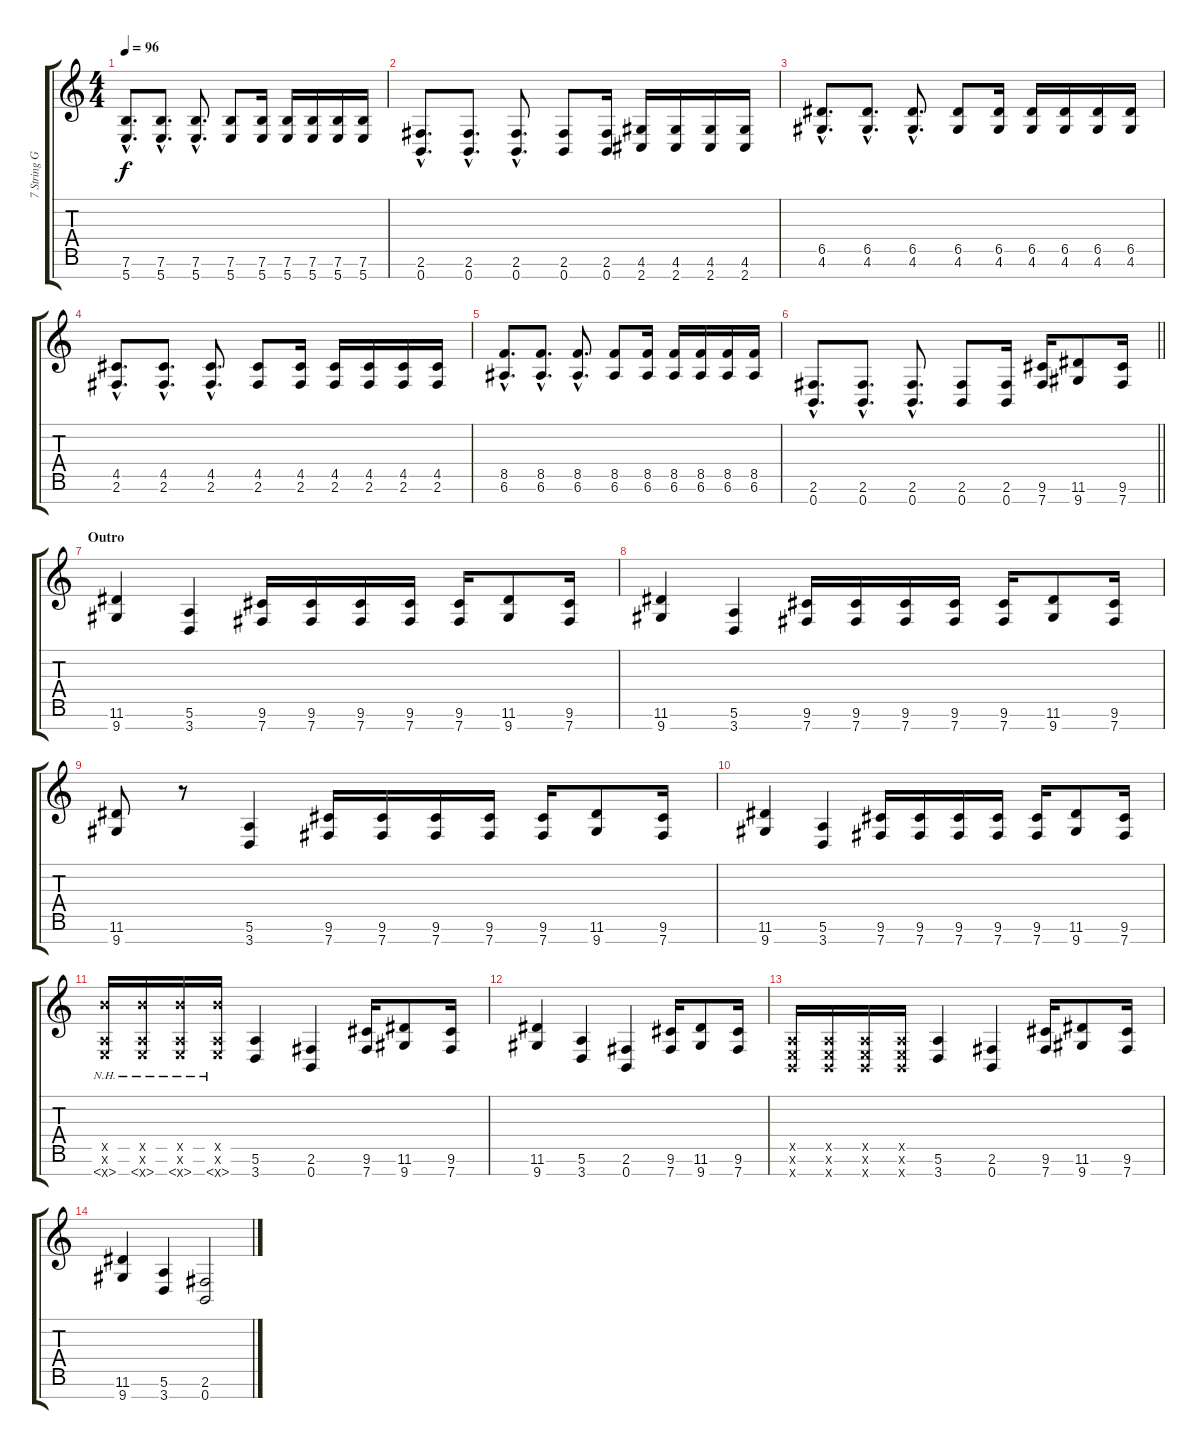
\track ("7 String Guitar" "7 String G") {instrument distortionguitar}
\staff {score tabs}
\tuning (E4 B3 G3 D3 A2 E2 B1) {hide}
\ts (4 4)
\tempo 96
\clef g2
\ks c
(7.6{hac} 5.7{hac}).8{d dy f} (7.6{hac} 5.7{hac}).8{d} (7.6{hac} 5.7{hac}).8{d} (7.6 5.7).8 (7.6 5.7).16 (7.6 5.7).16 (7.6 5.7).16 (7.6 5.7).16 (7.6 5.7).16 |
(2.6{hac} 0.7{hac}).8{d} (2.6{hac} 0.7{hac}).8{d} (2.6{hac} 0.7{hac}).8{d} (2.6 0.7).8 (2.6 0.7).16 (4.6 2.7).16 (4.6 2.7).16 (4.6 2.7).16 (4.6 2.7).16 |
(6.5{hac} 4.6{hac}).8{d} (6.5{hac} 4.6{hac}).8{d} (6.5{hac} 4.6{hac}).8{d} (6.5 4.6).8 (6.5 4.6).16 (6.5 4.6).16 (6.5 4.6).16 (6.5 4.6).16 (6.5 4.6).16 |
(4.5{hac} 2.6{hac}).8{d} (4.5{hac} 2.6{hac}).8{d} (4.5{hac} 2.6{hac}).8{d} (4.5 2.6).8 (4.5 2.6).16 (4.5 2.6).16 (4.5 2.6).16 (4.5 2.6).16 (4.5 2.6).16 |
(8.5{hac} 6.6{hac}).8{d} (8.5{hac} 6.6{hac}).8{d} (8.5{hac} 6.6{hac}).8{d} (8.5 6.6).8 (8.5 6.6).16 (8.5 6.6).16 (8.5 6.6).16 (8.5 6.6).16 (8.5 6.6).16 |
\barLineRight lightlight
(2.6{hac} 0.7{hac}).8{d} (2.6{hac} 0.7{hac}).8{d} (2.6{hac} 0.7{hac}).8{d} (2.6 0.7).8 (2.6 0.7).16 (9.6 7.7).16 (11.6 9.7).8 (9.6 7.7).16 |
\section ("" "Outro")
(11.6 9.7).4 (5.6 3.7).4 (9.6 7.7).16 (9.6 7.7).16 (9.6 7.7).16 (9.6 7.7).16 (9.6 7.7).16 (11.6 9.7).8 (9.6 7.7).16 |
(11.6 9.7).4 (5.6 3.7).4 (9.6 7.7).16 (9.6 7.7).16 (9.6 7.7).16 (9.6 7.7).16 (9.6 7.7).16 (11.6 9.7).8 (9.6 7.7).16 |
(11.6 9.7).8{balance 0} r.8 (5.6 3.7).4{balance 8} (9.6 7.7).16 (9.6 7.7).16 (9.6 7.7).16 (9.6 7.7).16 (9.6 7.7).16 (11.6 9.7).8 (9.6 7.7).16 |
(11.6 9.7).4 (5.6 3.7).4 (9.6 7.7).16 (9.6 7.7).16 (9.6 7.7).16 (9.6 7.7).16 (9.6 7.7).16 (11.6 9.7).8 (9.6 7.7).16 |
(0.5{x} 0.6{x} 5.7{nh x}).16 (0.5{x} 0.6{x} 5.7{nh x}).16 (0.5{x} 0.6{x} 5.7{nh x}).16 (0.5{x} 0.6{x} 5.7{nh x}).16 (5.6 3.7).4 (2.6 0.7).4 (9.6 7.7).16 (11.6 9.7).8 (9.6 7.7).16 |
(11.6 9.7).4 (5.6 3.7).4 (2.6 0.7).4 (9.6 7.7).16 (11.6 9.7).8 (9.6 7.7).16 |
(0.5{x} 0.6{x} 0.7{x}).16 (0.5{x} 0.6{x} 0.7{x}).16 (0.5{x} 0.6{x} 0.7{x}).16 (0.5{x} 0.6{x} 0.7{x}).16 (5.6 3.7).4 (2.6 0.7).4 (9.6 7.7).16 (11.6 9.7).8 (9.6 7.7).16 |
(11.6 9.7).4 (5.6 3.7).4 (2.6 0.7).2
